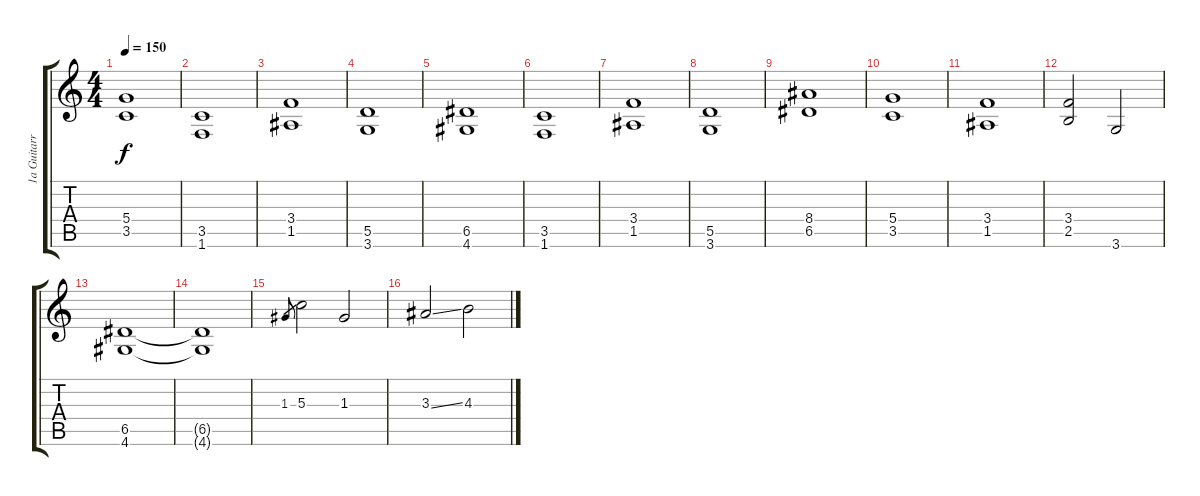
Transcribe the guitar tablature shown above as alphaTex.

\track ("1a Guitarra" "1a Guitarr") {instrument distortionguitar}
\staff {score tabs}
\tuning (E4 B3 G3 D3 A2 E2) {hide}
\ts (4 4)
\tempo 150
\clef g2
\ks c
(5.4 3.5).1{dy f} |
(3.5 1.6).1 |
(3.4 1.5).1 |
(5.5 3.6).1 |
(6.5 4.6).1 |
(3.5 1.6).1 |
(3.4 1.5).1 |
(5.5 3.6).1 |
(8.4 6.5).1 |
(5.4 3.5).1 |
(3.4 1.5).1 |
(3.4 2.5).2 3.6.2 |
(6.5 4.6).1 |
(6.5{t} 4.6{t}).1{volume 6} |
1.3.8{gr} 5.3.2{volume 16 instrument distortionguitar} 1.3.2 |
3.3{ss}.2 4.3.2
